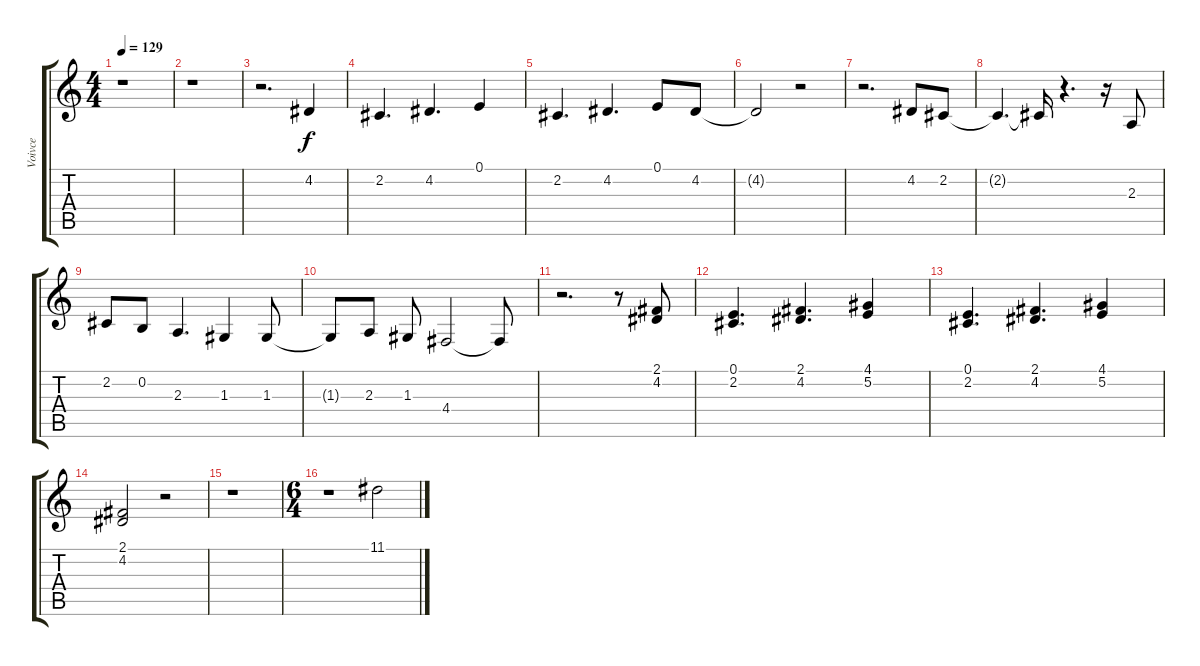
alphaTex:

\track ("Voivce" "Voivce") {instrument altosax}
\staff {score tabs}
\tuning (E4 B3 G3 D3 A2 E2) {hide}
\ts (4 4)
\tempo 129
\clef g2
\ks c
r.1{dy f} |
r.1 |
r.2{d} 4.2.4{volume 16 balance 8} |
2.2.4{d} 4.2.4{d} 0.1.4 |
2.2.4{d} 4.2.4{d} 0.1.8 4.2.8 |
4.2{t}.2 r.2 |
r.2{d} 4.2.8 2.2.8 |
2.2{t}.4{d} 2.2{t}.16 r.4{d} r.16 2.3.8 |
2.2.8 0.2.8 2.3.4{d} 1.3.4 1.3.8 |
1.3{t}.8 2.3.8 1.3.8 4.4.2 4.4{t}.8 |
r.2{d} r.8 (2.1 4.2).8 |
(0.1 2.2).4{d} (2.1 4.2).4{d} (4.1 5.2).4 |
(0.1 2.2).4{d} (2.1 4.2).4{d} (4.1 5.2).4 |
(2.1 4.2).2 r.2 |
r.1 |
\ts (6 4)
r.1 11.1.2
